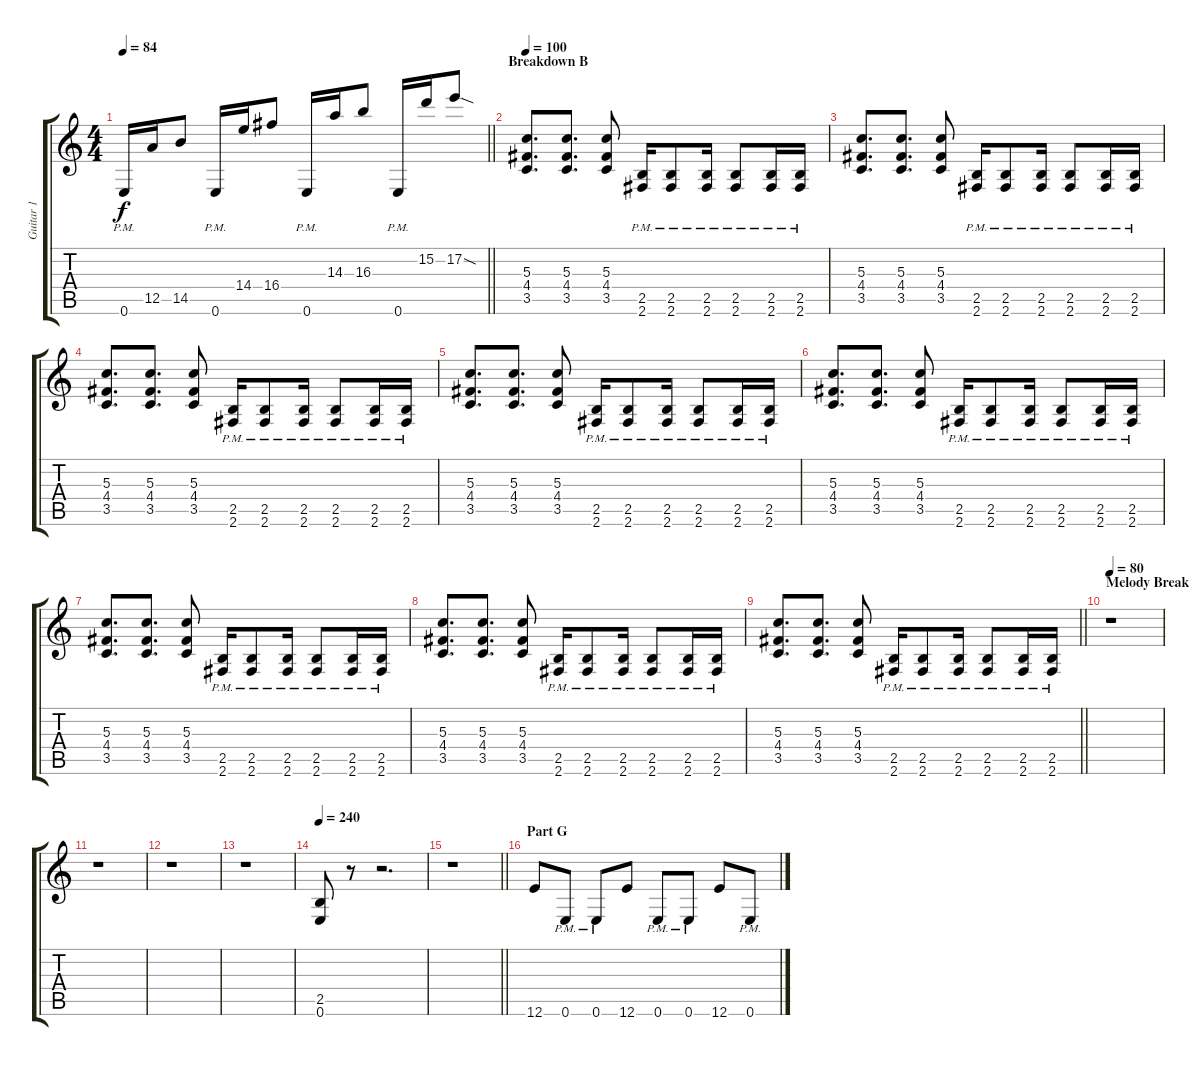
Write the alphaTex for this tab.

\track ("Guitar 1" "Guitar 1") {instrument overdrivenguitar}
\staff {score tabs}
\tuning (E4 B3 G3 D3 A2 E2) {hide}
\ts (4 4)
\tempo 84
\clef g2
\barLineRight lightlight
\ks c
0.6{pm}.16{dy f} 12.5.16 14.5.8 0.6{pm}.16 14.4.16 16.4.8 0.6{pm}.16 14.3.16 16.3.8 0.6{pm}.16 15.2.16 17.2{sod}.8 |
\section ("" "Breakdown B")
\tempo 100
(5.3 4.4 3.5).8{d} (5.3 4.4 3.5).8{d} (5.3 4.4 3.5).8 (2.5{pm} 2.6{pm}).16 (2.5{pm} 2.6{pm}).8 (2.5{pm} 2.6{pm}).16 (2.5{pm} 2.6{pm}).8 (2.5{pm} 2.6{pm}).16 (2.5{pm} 2.6{pm}).16 |
(5.3 4.4 3.5).8{d} (5.3 4.4 3.5).8{d} (5.3 4.4 3.5).8 (2.5{pm} 2.6{pm}).16 (2.5{pm} 2.6{pm}).8 (2.5{pm} 2.6{pm}).16 (2.5{pm} 2.6{pm}).8 (2.5{pm} 2.6{pm}).16 (2.5{pm} 2.6{pm}).16 |
(5.3 4.4 3.5).8{d} (5.3 4.4 3.5).8{d} (5.3 4.4 3.5).8 (2.5{pm} 2.6{pm}).16 (2.5{pm} 2.6{pm}).8 (2.5{pm} 2.6{pm}).16 (2.5{pm} 2.6{pm}).8 (2.5{pm} 2.6{pm}).16 (2.5{pm} 2.6{pm}).16 |
(5.3 4.4 3.5).8{d} (5.3 4.4 3.5).8{d} (5.3 4.4 3.5).8 (2.5{pm} 2.6{pm}).16 (2.5{pm} 2.6{pm}).8 (2.5{pm} 2.6{pm}).16 (2.5{pm} 2.6{pm}).8 (2.5{pm} 2.6{pm}).16 (2.5{pm} 2.6{pm}).16 |
(5.3 4.4 3.5).8{d} (5.3 4.4 3.5).8{d} (5.3 4.4 3.5).8 (2.5{pm} 2.6{pm}).16 (2.5{pm} 2.6{pm}).8 (2.5{pm} 2.6{pm}).16 (2.5{pm} 2.6{pm}).8 (2.5{pm} 2.6{pm}).16 (2.5{pm} 2.6{pm}).16 |
(5.3 4.4 3.5).8{d} (5.3 4.4 3.5).8{d} (5.3 4.4 3.5).8 (2.5{pm} 2.6{pm}).16 (2.5{pm} 2.6{pm}).8 (2.5{pm} 2.6{pm}).16 (2.5{pm} 2.6{pm}).8 (2.5{pm} 2.6{pm}).16 (2.5{pm} 2.6{pm}).16 |
(5.3 4.4 3.5).8{d} (5.3 4.4 3.5).8{d} (5.3 4.4 3.5).8 (2.5{pm} 2.6{pm}).16 (2.5{pm} 2.6{pm}).8 (2.5{pm} 2.6{pm}).16 (2.5{pm} 2.6{pm}).8 (2.5{pm} 2.6{pm}).16 (2.5{pm} 2.6{pm}).16 |
\barLineRight lightlight
(5.3 4.4 3.5).8{d} (5.3 4.4 3.5).8{d} (5.3 4.4 3.5).8 (2.5{pm} 2.6{pm}).16 (2.5{pm} 2.6{pm}).8 (2.5{pm} 2.6{pm}).16 (2.5{pm} 2.6{pm}).8 (2.5{pm} 2.6{pm}).16 (2.5{pm} 2.6{pm}).16 |
\section ("" "Melody Break")
\tempo 80
r.1 |
r.1 |
r.1 |
r.1 |
\tempo 240
(2.5 0.6).8 r.8 r.2{d} |
\barLineRight lightlight
r.1 |
\section ("" "Part G")
12.6.8 0.6{pm}.8 0.6{pm}.8 12.6.8 0.6{pm}.8 0.6{pm}.8 12.6.8 0.6{pm}.8
